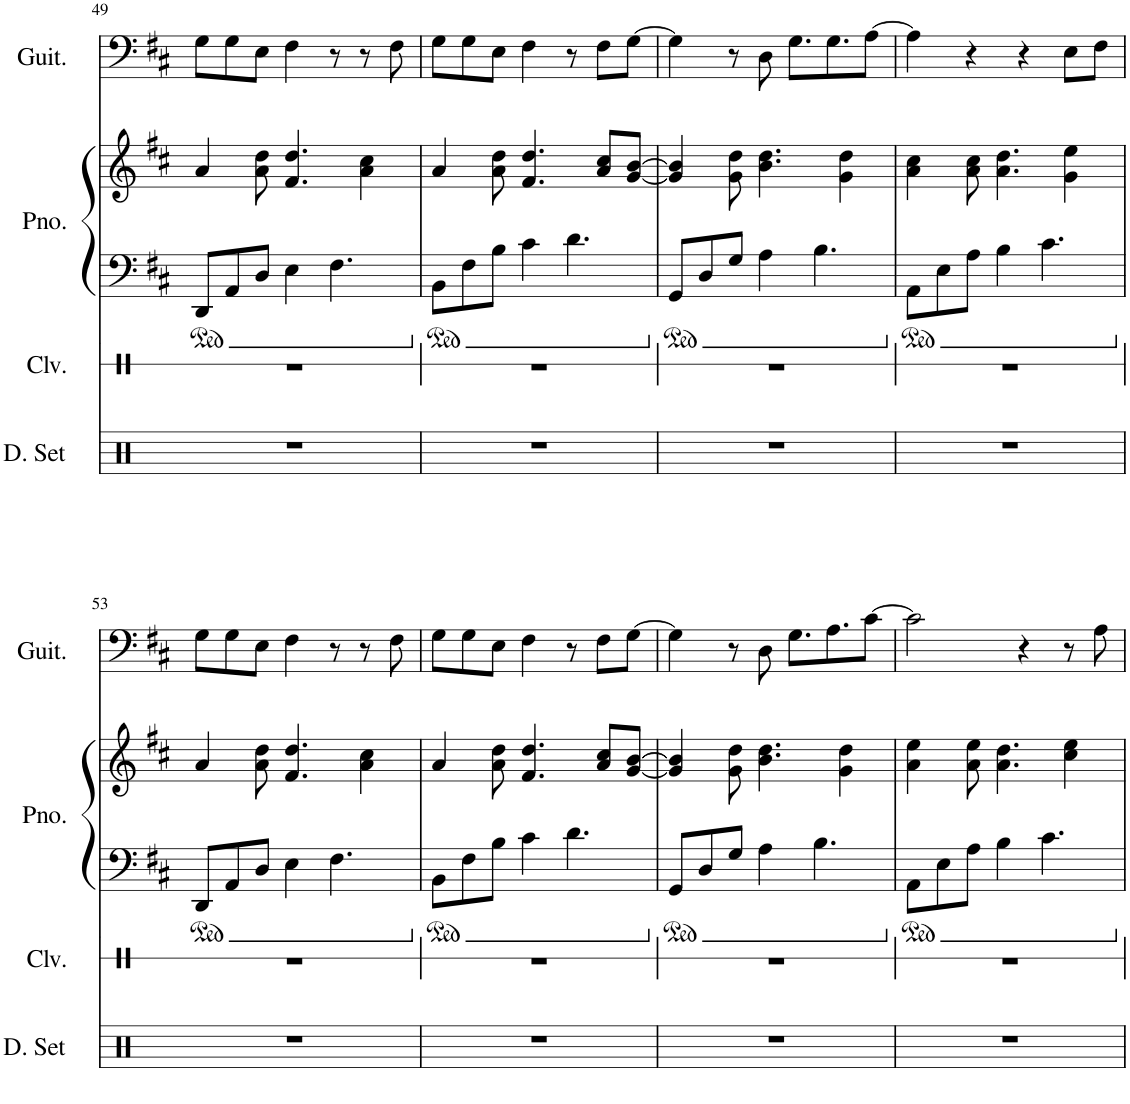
**kern	**kern	**kern	**kern	**kern
*part4	*part3	*part2	*part2	*part1
*staff5	*staff4	*staff3	*staff2	*staff1
*I"Drumset	*I"Claves	*I"Piano	*	*I"Acoustic Guitar
*I'D. Set	*I'Clv.	*I'Pno.	*	*I'Guit.
!!LO:PB:g=z
*clefX	*clefX	*clefF4	*clefG2	*clefF4
*k[]	*k[]	*k[f#c#]	*k[f#c#]	*k[f#c#]
*M4/4	*M4/4	*M4/4	*M4/4	*M4/4
=49	=49	=49	=49	=49
1r	1r	8DD/L	4a/	8G\L
.	.	8AA/	.	8G\
.	.	8D/J	8a\ 8dd\	8E\J
.	.	4E\	4.f#/ 4.dd/	4F#\
.	.	4.F#\	.	8r
.	.	.	4a\ 4cc#\	8r
.	.	.	.	8F#\
=50	=50	=50	=50	=50
1r	1r	8BB\L	4a/	8G\L
.	.	8F#\	.	8G\
.	.	8B\J	8a\ 8dd\	8E\J
.	.	4c#\	4.f#/ 4.dd/	4F#\
.	.	4.d\	.	8r
.	.	.	8a/ 8cc#/L	8F#\L
.	.	.	[8g/ [8b/J	[8G\J
=51	=51	=51	=51	=51
1r	1r	8GG/L	4g/] 4b/]	4G\]
.	.	8D/	.	.
.	.	8G/J	8g\ 8dd\	8r
.	.	4A\	4.b\ 4.dd\	8D\
.	.	.	.	8.G\L
.	.	4.B\	.	.
.	.	.	.	8.G\
.	.	.	4g\ 4dd\	.
.	.	.	.	[8A\J
=52	=52	=52	=52	=52
1r	1r	8AA\L	4a\ 4cc#\	4A\]
.	.	8E\	.	.
.	.	8A\J	8a\ 8cc#\	4r
.	.	4B\	4.a\ 4.dd\	.
.	.	.	.	4r
.	.	4.c#\	.	.
.	.	.	4g\ 4ee\	8E\L
.	.	.	.	8F#\J
!!LO:LB:g=z
=53	=53	=53	=53	=53
1r	1r	8DD/L	4a/	8G\L
.	.	8AA/	.	8G\
.	.	8D/J	8a\ 8dd\	8E\J
.	.	4E\	4.f#/ 4.dd/	4F#\
.	.	4.F#\	.	8r
.	.	.	4a\ 4cc#\	8r
.	.	.	.	8F#\
=54	=54	=54	=54	=54
1r	1r	8BB\L	4a/	8G\L
.	.	8F#\	.	8G\
.	.	8B\J	8a\ 8dd\	8E\J
.	.	4c#\	4.f#/ 4.dd/	4F#\
.	.	4.d\	.	8r
.	.	.	8a/ 8cc#/L	8F#\L
.	.	.	[8g/ [8b/J	[8G\J
=55	=55	=55	=55	=55
1r	1r	8GG/L	4g/] 4b/]	4G\]
.	.	8D/	.	.
.	.	8G/J	8g\ 8dd\	8r
.	.	4A\	4.b\ 4.dd\	8D\
.	.	.	.	8.G\L
.	.	4.B\	.	.
.	.	.	.	8.A\
.	.	.	4g\ 4dd\	.
.	.	.	.	[8c#\J
=56	=56	=56	=56	=56
1r	1r	8AA\L	4a\ 4ee\	2c#\]
.	.	8E\	.	.
.	.	8A\J	8a\ 8ee\	.
.	.	4B\	4.a\ 4.dd\	.
.	.	.	.	4r
.	.	4.c#\	.	.
.	.	.	4cc#\ 4ee\	8r
.	.	.	.	8A\
=	=	=	=	=
*-	*-	*-	*-	*-
